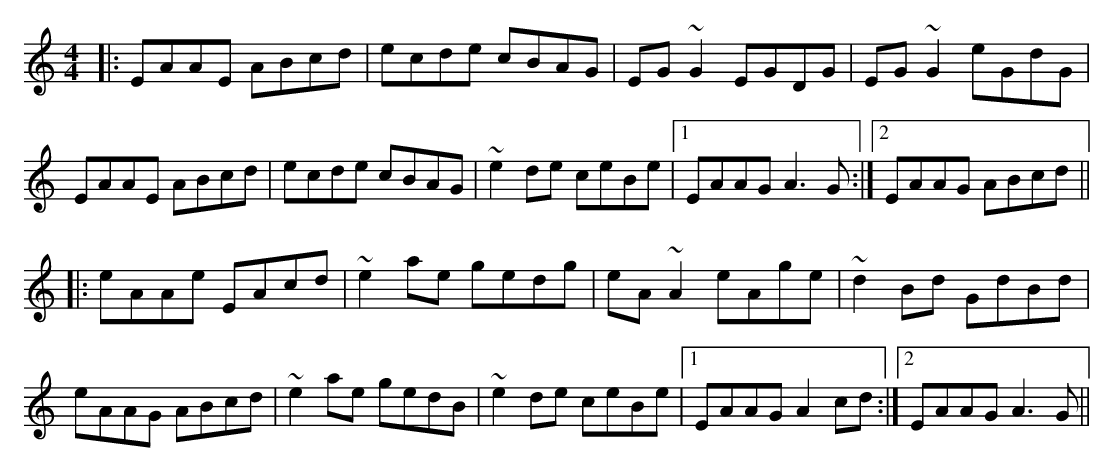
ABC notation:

X:1
M:4/4
K:Amin
|:EAAE ABcd|ecde cBAG|EG~G2 EGDG|EG~G2 eGdG|
EAAE ABcd|ecde cBAG|~e2de ceBe|1 EAAG A3G:|2 EAAG ABcd||
|:eAAe EAcd|~e2ae gedg|eA~A2 eAge|~d2Bd GdBd|
eAAG ABcd|~e2ae gedB|~e2de ceBe|1 EAAG A2cd:|2 EAAG A3G||
